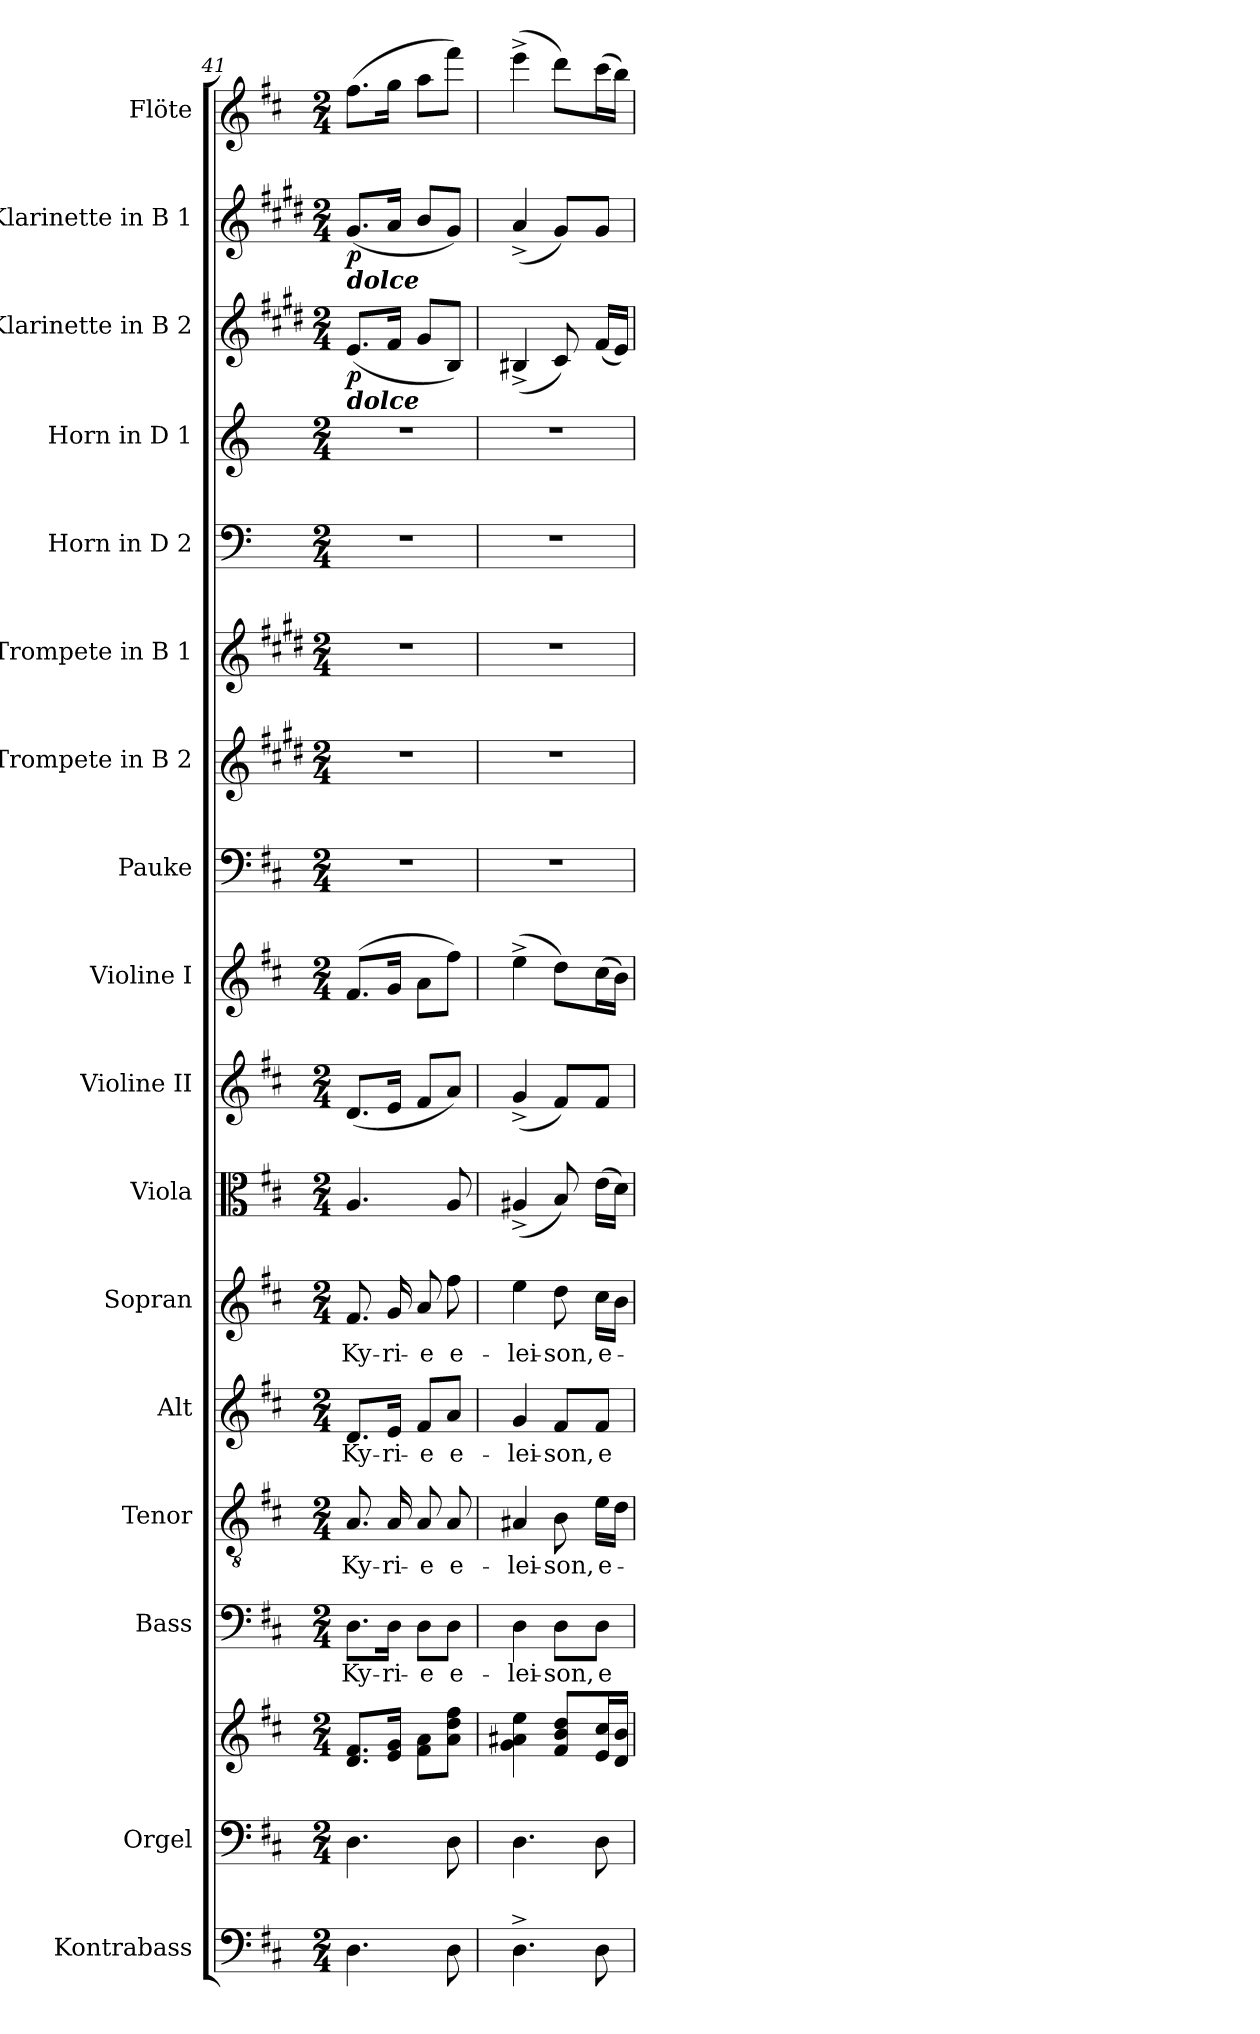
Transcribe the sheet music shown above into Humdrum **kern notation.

**kern	**kern	**kern	**kern	**text	**kern	**text	**kern	**text	**kern	**text	**kern	**kern	**kern	**kern	**kern	**kern	**kern	**kern	**kern	**dynam	**kern	**dynam	**kern
*part17	*part16	*part16	*part15	*part15	*part14	*part14	*part13	*part13	*part12	*part12	*part11	*part10	*part9	*part8	*part7	*part6	*part5	*part4	*part3	*part3	*part2	*part2	*part1
*staff18	*staff17	*staff16	*staff15	*staff15	*staff14	*staff14	*staff13	*staff13	*staff12	*staff12	*staff11	*staff10	*staff9	*staff8	*staff7	*staff6	*staff5	*staff4	*staff3	*staff3	*staff2	*staff2	*staff1
*I"Kontrabass	*I"Orgel	*	*I"Bass	*	*I"Tenor	*	*I"Alt	*	*I"Sopran	*	*I"Viola	*I"Violine II	*I"Violine I	*I"Pauke	*I"Trompete in B 2	*I"Trompete in B 1	*I"Horn in D 2	*I"Horn in D 1	*I"Klarinette in B 2	*	*I"Klarinette in B 1	*	*I"Flöte
*I'Kb.	*I'Org.	*	*I'B	*	*I'T	*	*I'A	*	*I'S	*	*I'Vla.	*I'Vl. II	*I'Vl. I	*I'Pk.	*I'Trp. 2	*I'Trp. 1	*I'Hrn. 2	*I'Hrn. 1	*I'Kl. 2	*	*I'Kl. 1	*	*I'Fl.
*clefF4	*clefF4	*clefG2	*clefF4	*	*clefGv2	*	*clefG2	*	*clefG2	*	*clefC3	*clefG2	*clefG2	*clefF4	*clefG2	*clefG2	*clefF4	*clefG2	*clefG2	*	*clefG2	*	*clefG2
*ITrd7c12	*	*	*	*	*	*	*	*	*	*	*	*	*	*	*ITrd1c2	*ITrd1c2	*ITrd-1c-2	*ITrd-1c-2	*ITrd1c2	*	*ITrd1c2	*	*
*k[f#c#]	*k[f#c#]	*k[f#c#]	*k[f#c#]	*	*k[f#c#]	*	*k[f#c#]	*	*k[f#c#]	*	*k[f#c#]	*k[f#c#]	*k[f#c#]	*k[f#c#]	*k[f#c#]	*k[f#c#]	*k[f#c#]	*k[f#c#]	*k[f#c#]	*	*k[f#c#]	*	*k[f#c#]
*D:	*D:	*D:	*D:	*	*D:	*	*D:	*	*D:	*	*D:	*D:	*D:	*D:	*D:	*D:	*D:	*D:	*D:	*	*D:	*	*D:
*M2/4	*M2/4	*M2/4	*M2/4	*	*M2/4	*	*M2/4	*	*M2/4	*	*M2/4	*M2/4	*M2/4	*M2/4	*M2/4	*M2/4	*M2/4	*M2/4	*M2/4	*	*M2/4	*	*M2/4
=41	=41	=41	=41	=41	=41	=41	=41	=41	=41	=41	=41	=41	=41	=41	=41	=41	=41	=41	=41	=41	=41	=41	=41
!	!	!	!	!	!	!	!	!	!	!	!	!	!	!	!	!	!	!	!	!	!LO:TX:b:Bi:t=dolce	!	!
!	!	!	!	!	!	!	!	!	!	!	!	!	!	!	!	!	!	!	!LO:TX:b:Bi:t=dolce	!	!	!	!
!	!	!	!	!LO:LY:b	!	!LO:LY:b	!	!LO:LY:b	!	!LO:LY:b	!	!	!	!	!	!	!	!	!	!LO:DY:b	!	!LO:DY:b	!
4.DD\	4.D\	8.d/ 8.f#/L	8.D\L	Ky-	8.A/	Ky-	8.d/L	Ky-	8.f#/	Ky-	4.A/	(<8.d/L	(>8.f#/L	2r	2r	2r	2r	2r	(<8.d/L	p	(<8.f#/L	p	(>8.ff#\L
!	!	!	!	!LO:LY:b	!	!LO:LY:b	!	!LO:LY:b	!	!LO:LY:b	!	!	!	!	!	!	!	!	!	!	!	!	!
.	.	16e/ 16g/Jk	16D\Jk	-ri-	16A/	-ri-	16e/Jk	-ri-	16g/	-ri-	.	16e/Jk	16g/Jk	.	.	.	.	.	16e/Jk	.	16g/Jk	.	16gg\Jk
!	!	!	!	!LO:LY:b	!	!LO:LY:b	!	!LO:LY:b	!	!LO:LY:b	!	!	!	!	!	!	!	!	!	!	!	!	!
.	.	8f#\ 8a\L	8D\L	-e	8A/	-e	8f#/L	-e	8a/	-e	.	8f#/L	8a\L	.	.	.	.	.	8f#/L	.	8a/L	.	8aa\L
!	!	!	!	!LO:LY:b	!	!LO:LY:b	!	!LO:LY:b	!	!LO:LY:b	!	!	!	!	!	!	!	!	!	!	!	!	!
8DD\	8D\	8a\ 8dd\ 8ff#\J	8D\J	e-	8A/	e-	8a/J	e-	8ff#\	e-	8A/	8a/J)	8ff#\J)	.	.	.	.	.	8A/J)	.	8f#/J)	.	8fff#\J)
=42	=42	=42	=42	=42	=42	=42	=42	=42	=42	=42	=42	=42	=42	=42	=42	=42	=42	=42	=42	=42	=42	=42	=42
!	!	!	!	!LO:LY:b	!	!LO:LY:b	!	!LO:LY:b	!	!LO:LY:b	!	!	!	!	!	!	!	!	!	!	!	!	!
4.DD^>\	4.D\	4g\ 4a#X\ 4ee\	4D\	-lei-	4A#X/	-lei-	4g/	-lei-	4ee\	-lei-	(<4A#X^</	(<4g^</	(>4ee^>\	2r	2r	2r	2r	2r	(<4A#X^</	.	(<4g^</	.	(>4eee^>\
!	!	!	!	!LO:LY:b	!	!LO:LY:b	!	!LO:LY:b	!	!LO:LY:b	!	!	!	!	!	!	!	!	!	!	!	!	!
.	.	8f#/ 8b/ 8dd/L	8D\L	-son,	8B\	-son,	8f#/L	-son,	8dd\	-son,	8B/)	8f#/L)	8dd\L)	.	.	.	.	.	8B/)	.	8f#/L)	.	8ddd\L)
!	!	!	!	!LO:LY:b	!	!LO:LY:b	!	!LO:LY:b	!	!LO:LY:b	!	!	!	!	!	!	!	!	!	!	!	!	!
8DD\	8D\	16e/ 16cc#/L	8D\J	e-	16e\LL	e-	8f#/J	e-	16cc#\LL	e-	(>16e\LL	8f#/J	(>16cc#\L	.	.	.	.	.	(<16e/LL	.	8f#/J	.	(>16ccc#\L
.	.	16d/ 16b/JJ	.	.	16d\JJ	.	.	.	16b\JJ	.	16d\JJ)	.	16b\JJ)	.	.	.	.	.	16d/JJ)	.	.	.	16bb\JJ)
=	=	=	=	=	=	=	=	=	=	=	=	=	=	=	=	=	=	=	=	=	=	=	=
*-	*-	*-	*-	*-	*-	*-	*-	*-	*-	*-	*-	*-	*-	*-	*-	*-	*-	*-	*-	*-	*-	*-	*-
